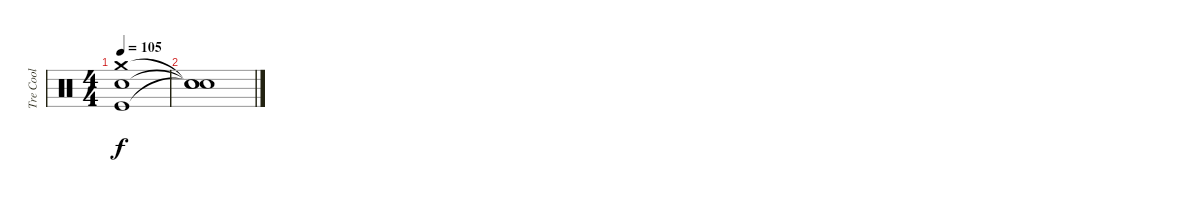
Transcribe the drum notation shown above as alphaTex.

\track ("Tre Cool" "Tre Cool") {instrument percussion}
\staff {score}
\articulation defaults
\ts (4 4)
\tempo 105
\clef neutral
\ks c
("Crash medium (hit)" "Snare (hit) 2" "Kick (hit)").1{dy f} |
("Snare (hit)"{t} "Snare (hit)"{t} "Snare (hit)"{t}).1
